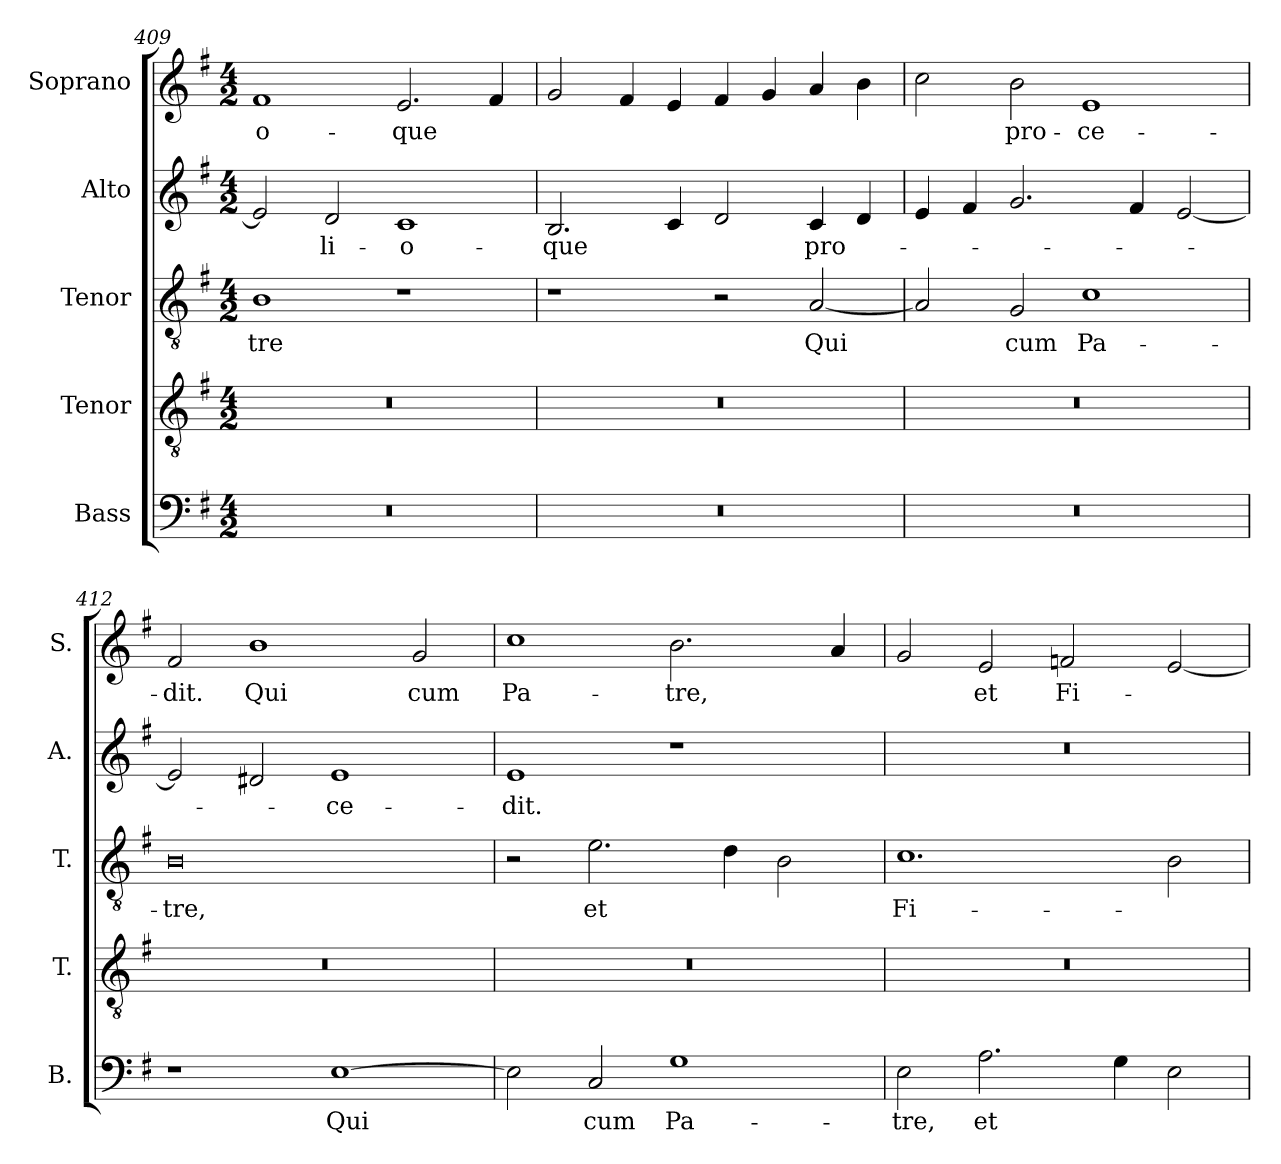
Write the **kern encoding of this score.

**kern	**text	**kern	**kern	**text	**kern	**text	**kern	**text
*part5	*part5	*part4	*part3	*part3	*part2	*part2	*part1	*part1
*staff5	*staff5	*staff4	*staff3	*staff3	*staff2	*staff2	*staff1	*staff1
*I"Bass	*	*I"Tenor	*I"Tenor	*	*I"Alto	*	*I"Soprano	*
*I'B.	*	*I'T.	*I'T.	*	*I'A.	*	*I'S.	*
*clefF4	*	*clefGv2	*clefGv2	*	*clefG2	*	*clefG2	*
*	*	*ITrd7c12	*ITrd7c12	*	*	*	*	*
*k[f#]	*	*k[f#]	*k[f#]	*	*k[f#]	*	*k[f#]	*
*G:	*	*G:	*G:	*	*G:	*	*G:	*
*M4/2	*	*M4/2	*M4/2	*	*M4/2	*	*M4/2	*
=409	=409	=409	=409	=409	=409	=409	=409	=409
!LO:N:vis=1	!	!LO:N:vis=1	!	!	!	!	!	!
!	!	!	!	!LO:LY:b:color=#000000	!	!	!	!
!	!	!	!	!	!	!	!	!LO:LY:b:color=#000000
0r	.	0r	1BBi	-tre	2ei/]	.	1f#i	-o-
!	!	!	!	!	!	!LO:LY:b:color=#000000	!	!
.	.	.	.	.	2di/	-li-	.	.
!	!	!	!	!	!	!LO:LY:b:color=#000000	!	!
!	!	!	!	!	!	!	!	!LO:LY:b:color=#000000
.	.	.	1r	.	1ci	-o-	2.ei/	-que
.	.	.	.	.	.	.	4f#i/	.
=410	=410	=410	=410	=410	=410	=410	=410	=410
!LO:N:vis=1	!	!LO:N:vis=1	!	!	!	!	!	!
!	!	!	!	!	!	!LO:LY:b:color=#000000	!	!
0r	.	0r	1r	.	2.Bi/	-que	2gi/	.
.	.	.	.	.	.	.	4f#i/	.
.	.	.	.	.	4ci/	.	4ei/	.
.	.	.	2r	.	2di/	.	4f#i/	.
.	.	.	.	.	.	.	4gi/	.
!	!	!	!	!LO:LY:b:color=#000000	!	!	!	!
!	!	!	!	!	!	!LO:LY:b:color=#000000	!	!
.	.	.	[2AAi/	Qui	4ci/	pro-	4ai/	.
.	.	.	.	.	4di/	.	4bi\	.
=411	=411	=411	=411	=411	=411	=411	=411	=411
!LO:N:vis=1	!	!LO:N:vis=1	!	!	!	!	!	!
0r	.	0r	2AAi/]	.	4ei/	.	2cci\	.
.	.	.	.	.	4f#i/	.	.	.
!	!	!	!	!LO:LY:b:color=#000000	!	!	!	!
!	!	!	!	!	!	!	!	!LO:LY:b:color=#000000
.	.	.	2GGi/	cum	2.gi/	.	2bi\	pro-
!	!	!	!	!LO:LY:b:color=#000000	!	!	!	!
!	!	!	!	!	!	!	!	!LO:LY:b:color=#000000
.	.	.	1Ci	Pa-	.	.	1ei	-ce-
.	.	.	.	.	4f#i/	.	.	.
.	.	.	.	.	[2ei/	.	.	.
=412	=412	=412	=412	=412	=412	=412	=412	=412
!	!	!LO:N:vis=1	!	!	!	!	!	!
!	!	!	!	!LO:LY:b:color=#000000	!	!	!	!
!	!	!	!	!	!	!	!	!LO:LY:b:color=#000000
1r	.	0r	0BBi	-tre,	2ei/]	.	2f#i/	-dit.
!	!	!	!	!	!	!	!	!LO:LY:b:color=#000000
.	.	.	.	.	2d#Xi/	.	1bi	Qui
!	!LO:LY:b:color=#000000	!	!	!	!	!	!	!
!	!	!	!	!	!	!LO:LY:b:color=#000000	!	!
[1Ei	Qui	.	.	.	1ei	-ce-	.	.
!	!	!	!	!	!	!	!	!LO:LY:b:color=#000000
.	.	.	.	.	.	.	2gi/	cum
=413	=413	=413	=413	=413	=413	=413	=413	=413
!	!	!LO:N:vis=1	!	!	!	!	!	!
!	!	!	!	!	!	!LO:LY:b:color=#000000	!	!
!	!	!	!	!	!	!	!	!LO:LY:b:color=#000000
2Ei\]	.	0r	2r	.	1ei	-dit.	1cci	Pa-
!	!LO:LY:b:color=#000000	!	!	!	!	!	!	!
!	!	!	!	!LO:LY:b:color=#000000	!	!	!	!
2Ci/	cum	.	2.Ei\	et	.	.	.	.
!	!LO:LY:b:color=#000000	!	!	!	!	!	!	!
!	!	!	!	!	!	!	!	!LO:LY:b:color=#000000
1Gi	Pa-	.	.	.	1r	.	2.bi\	-tre,
.	.	.	4Di\	.	.	.	.	.
.	.	.	2BBi\	.	.	.	.	.
.	.	.	.	.	.	.	4ai/	.
!!LO:LB:g=z
=414	=414	=414	=414	=414	=414	=414	=414	=414
!	!LO:LY:b:color=#000000	!LO:N:vis=1	!	!	!	!	!	!
!	!	!	!	!LO:LY:b:color=#000000	!LO:N:vis=1	!	!	!
2Ei\	-tre,	0r	1.Ci	Fi-	0r	.	2gi/	.
!	!LO:LY:b:color=#000000	!	!	!	!	!	!	!
!	!	!	!	!	!	!	!	!LO:LY:b:color=#000000
2.Ai\	et	.	.	.	.	.	2ei/	et
!	!	!	!	!	!	!	!	!LO:LY:b:color=#000000
.	.	.	.	.	.	.	2fni/	Fi-
4Gi\	.	.	.	.	.	.	.	.
2Ei\	.	.	2BBi\	.	.	.	[2ei/	.
=	=	=	=	=	=	=	=	=
*-	*-	*-	*-	*-	*-	*-	*-	*-
